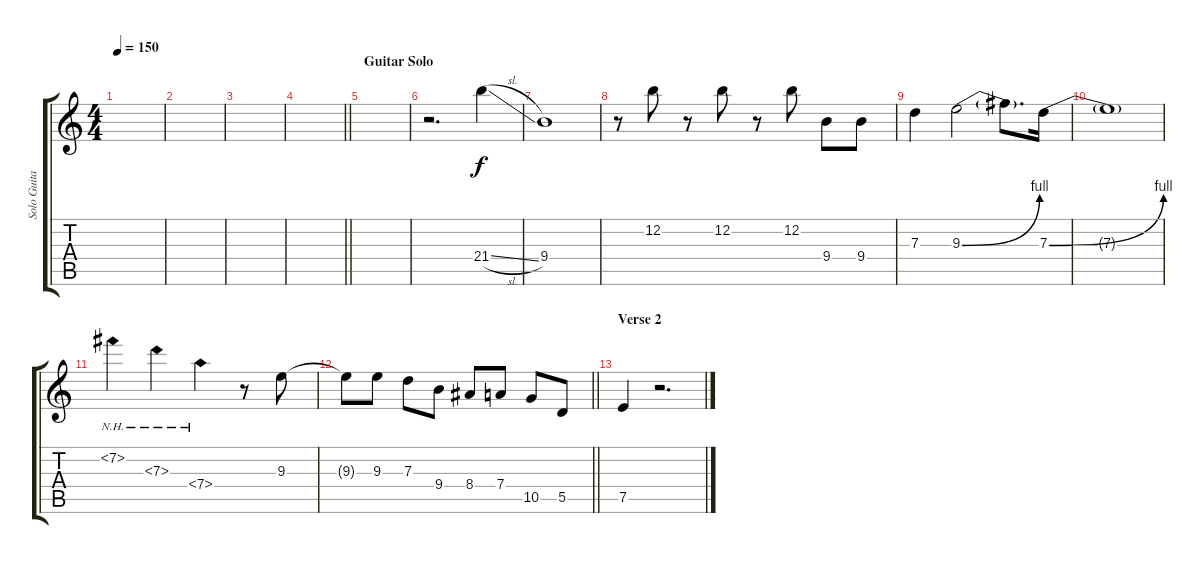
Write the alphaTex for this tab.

\track ("Solo Guitar" "Solo Guita") {instrument overdrivenguitar}
\staff {score tabs}
\tuning (E4 B3 G3 D3 A2 E2) {hide}
\ts (4 4)
\tempo 150
\clef g2
\ks c
|
|
|
\barLineRight lightlight
|
\section ("" "Guitar Solo")
|
r.2{d} 21.4{sl}.4 |
9.4.1 |
r.8 12.2.8 r.8 12.2.8 r.8 12.2.8 9.4.8 9.4.8 |
7.3.4 9.3{be (bend 0 0 60 4)}.2 9.3{t}.8{d} 7.3{be (bend 0 0 60 4)}.16 |
7.3{t}.1 |
7.2{nh}.4 7.3{nh}.4 7.4{nh}.4 r.8 9.3.8 |
\barLineRight lightlight
9.3{t}.8 9.3.8 7.3.8 9.4.8 8.4.8 7.4.8 10.5.8 5.5.8 |
\section ("" "Verse 2")
7.5.4 r.2{d}
